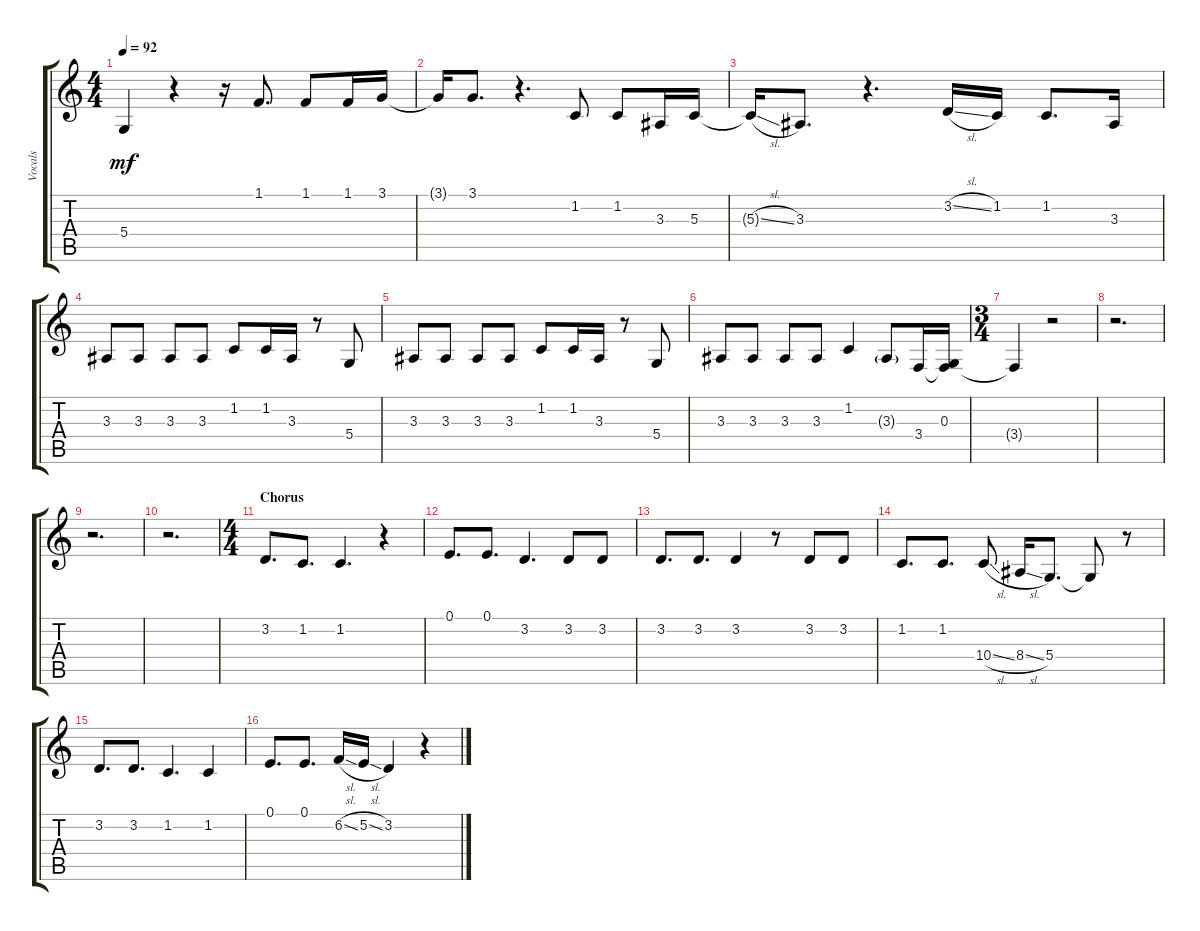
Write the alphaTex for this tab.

\track ("Vocals" "Vocals") {instrument lead6voice}
\staff {score tabs}
\tuning (E4 B3 G3 D3 A2 E2) {hide}
\ts (4 4)
\tempo 92
\clef g2
\ks c
5.4{t}.4{dy mf} r.4 r.16 1.1.8{d} 1.1.8 1.1.16 3.1.16 |
3.1{t}.16 3.1.8{d} r.4{d} 1.2.8 1.2.8 3.3.16 5.3.16 |
5.3{sl t}.16 3.3.8{d} r.4{d} 3.2{sl}.16 1.2.16 1.2.8{d} 3.3.16 |
3.3.8 3.3.8 3.3.8 3.3.8 1.2.8 1.2.16 3.3.16 r.8 5.4.8 |
3.3.8 3.3.8 3.3.8 3.3.8 1.2.8 1.2.16 3.3.16 r.8 5.4.8 |
3.3.8 3.3.8 3.3.8 3.3.8 1.2.4 3.3{g}.8 3.4.16 (0.3 3.4{t}).16 |
\ts (3 4)
3.4{t}.4 r.2 |
r.2{d} |
r.2{d} |
r.2{d} |
\ts (4 4)
\section ("" "Chorus")
3.2.8{d} 1.2.8{d} 1.2.4{d} r.4 |
0.1.8{d} 0.1.8{d} 3.2.4{d} 3.2.8 3.2.8 |
3.2.8{d} 3.2.8{d} 3.2.4 r.8 3.2.8 3.2.8 |
1.2.8{d} 1.2.8{d} 10.4{sl}.8 8.4{sl}.16 5.4.8{d} 5.4{t}.8 r.8 |
3.2.8{d} 3.2.8{d} 1.2.4{d} 1.2.4 |
0.1.8{d} 0.1.8{d} 6.2{sl}.16 5.2{sl}.16 3.2.4 r.4
